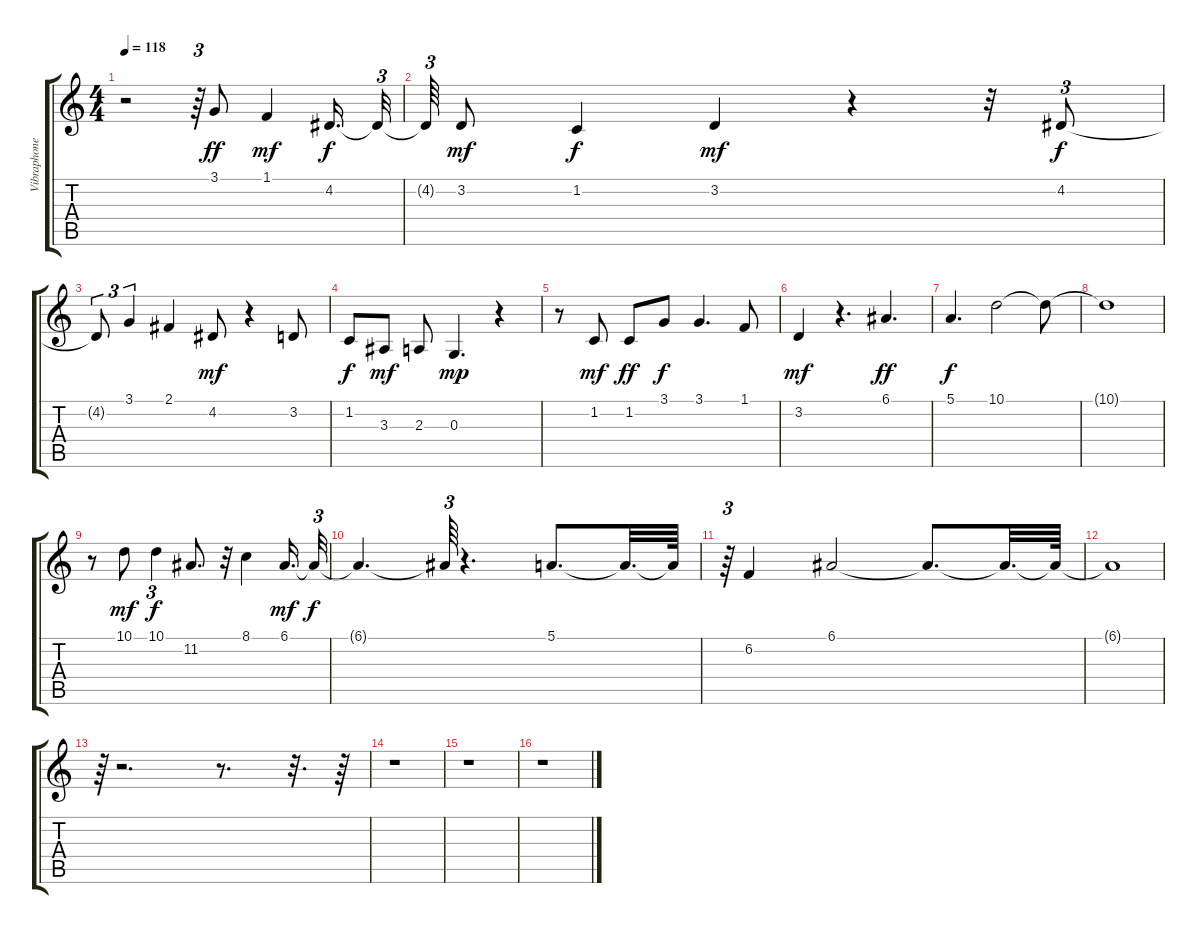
\track ("Vibraphone" "Vibraphone") {instrument vibraphone}
\staff {score tabs}
\tuning (E4 B3 G3 D3 A2 E2) {hide}
\ts (4 4)
\tempo 118
\clef g2
\ks c
r.2{dy mf} r.64{tu (3 2)} 3.1.8{dy ff} 1.1.4{dy mf} 4.2.16{d dy f} 4.2{t}.32{tu (3 2)} |
4.2{t}.64{tu (3 2)} 3.2.8{dy mf} 1.2.4{dy f} 3.2.4{dy mf} r.4 r.32 4.2.8{tu (3 2) dy f} |
4.2{t}.8{tu (3 2)} 3.1.4{tu (3 2)} 2.1.4 4.2.8{dy mf} r.4 3.2.8 |
1.2.8{dy f} 3.3.8{dy mf} 2.3.8 0.3.4{d dy mp} r.4 |
r.8 1.2.8{dy mf} 1.2.8{dy ff} 3.1.8{dy f} 3.1.4{d} 1.1.8 |
3.2.4{dy mf} r.4{d} 6.1.4{d dy ff} |
5.1.4{d dy f} 10.1.2 10.1{t}.8 |
10.1{t}.1 |
r.8 10.1.8{dy mf} 10.1.4{tu (3 2) dy f} 11.2.8{d} r.32 8.1.4 6.1.16{d dy mf} 6.1{t}.32{tu (3 2) dy f} |
6.1{t}.4{d} 6.1{t}.64{tu (3 2)} r.4{d} 5.1.8{d} 5.1{t}.32{d} 5.1{t}.64 |
r.64{tu (3 2)} 6.2.4 6.1.2 6.1{t}.8{d} 6.1{t}.32{d} 6.1{t}.64 |
6.1{t}.1 |
r.64{tu (3 2)} r.2{d} r.8{d} r.32{d} r.64 |
r.1 |
r.1 |
r.1
